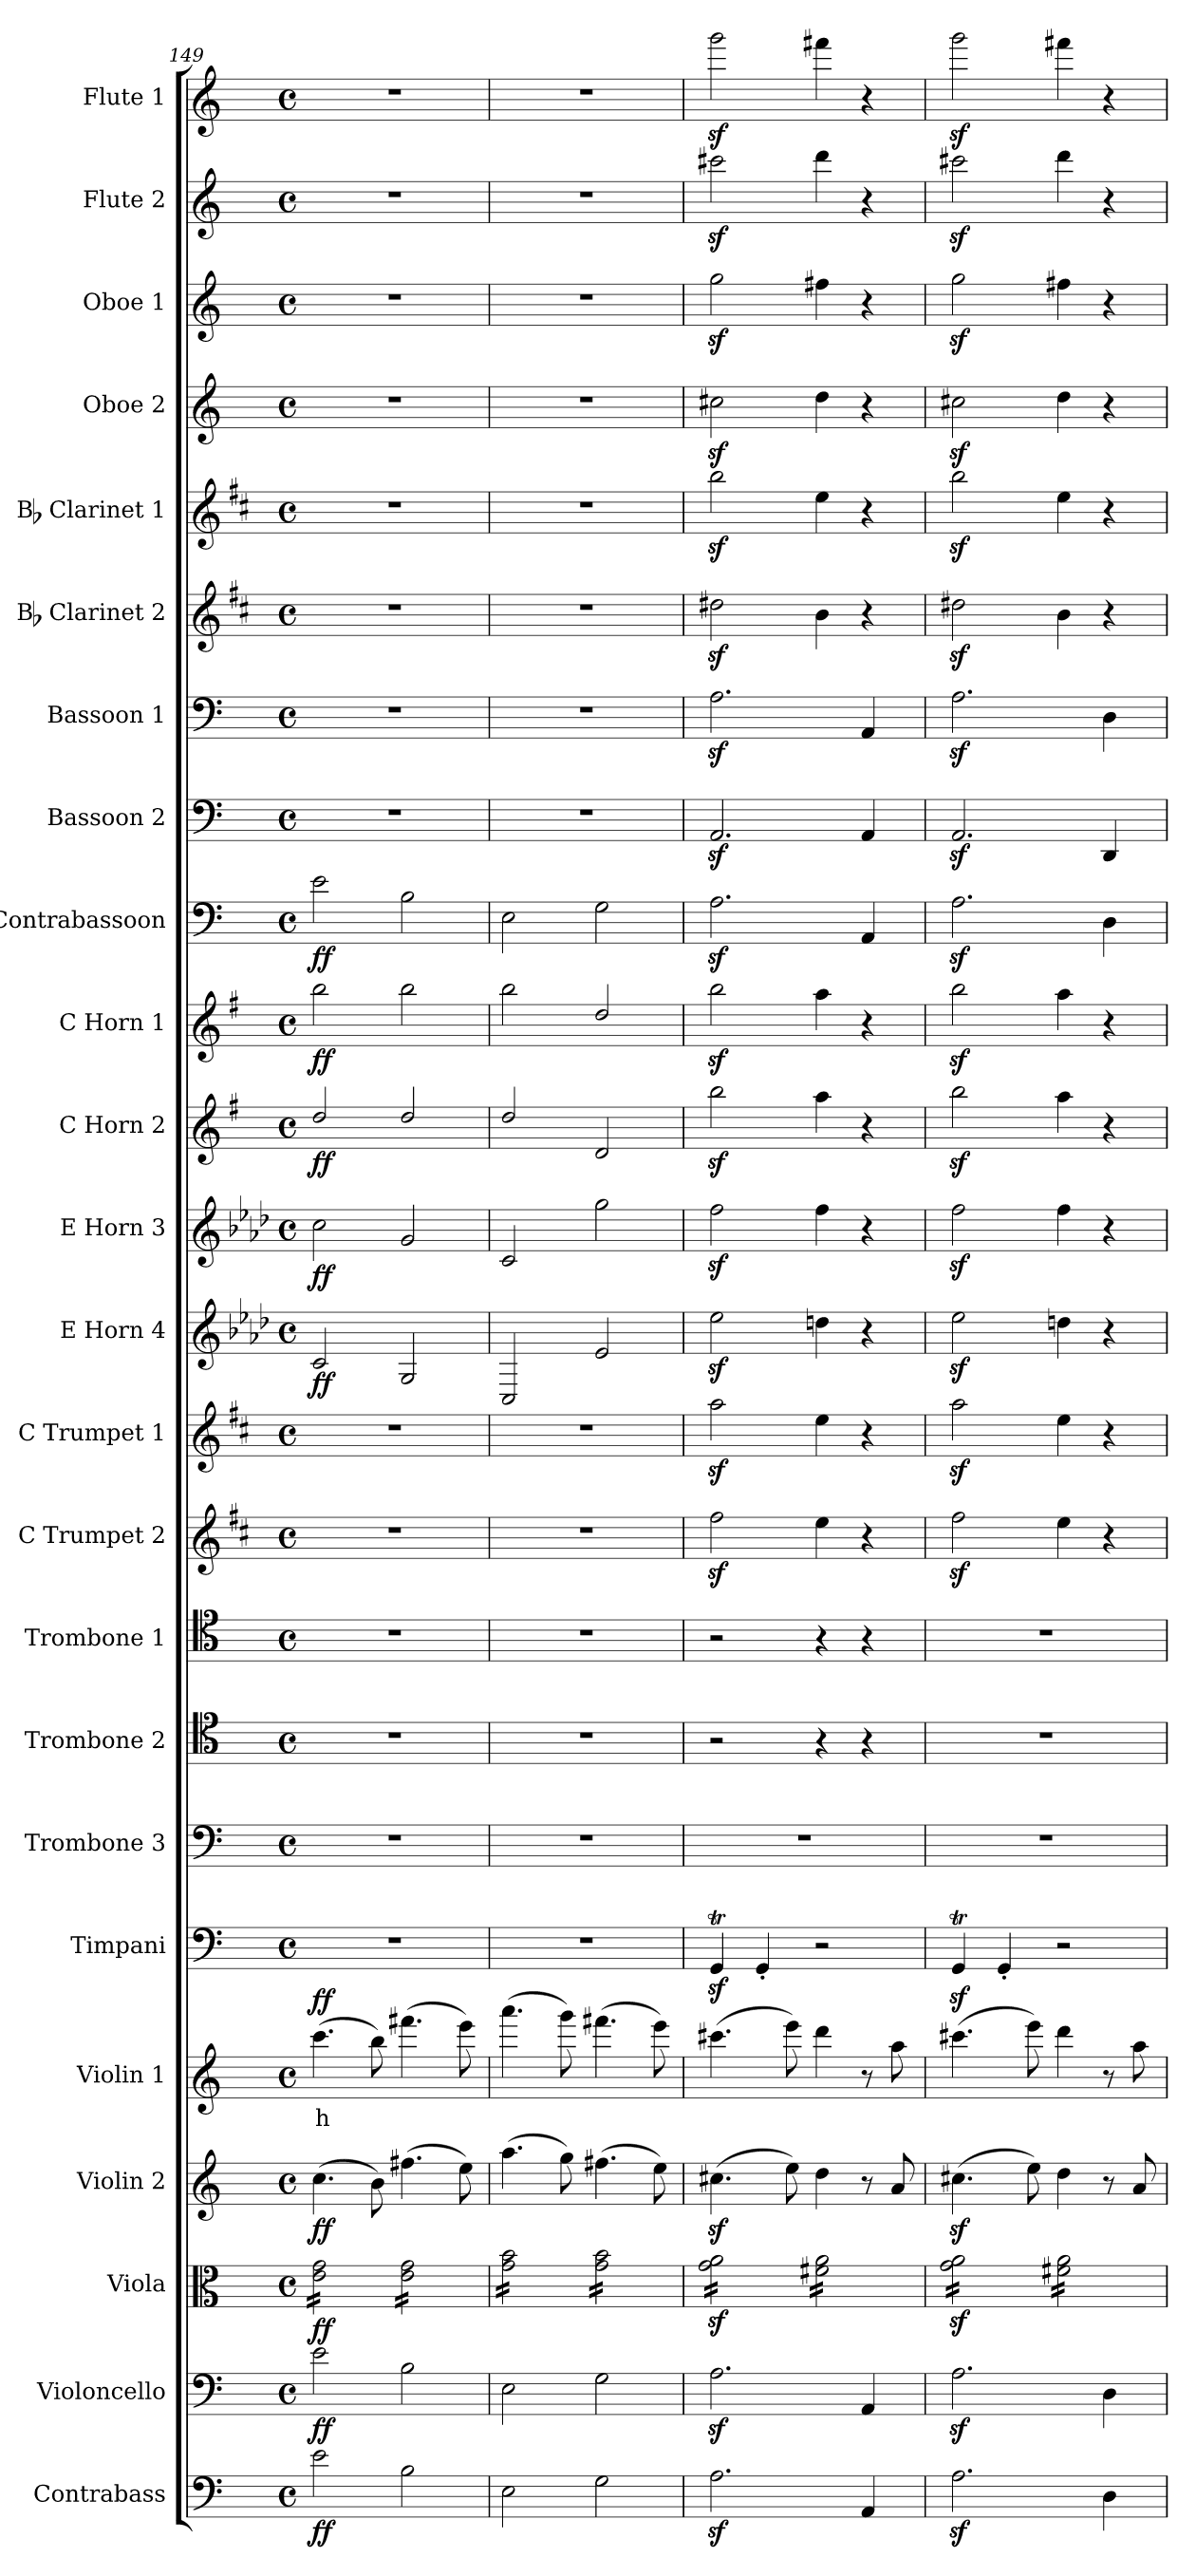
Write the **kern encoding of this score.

**kern	**dynam	**kern	**dynam	**kern	**dynam	**kern	**dynam	**kern	**text	**dynam	**kern	**kern	**kern	**kern	**kern	**kern	**kern	**dynam	**kern	**dynam	**kern	**dynam	**kern	**dynam	**kern	**dynam	**kern	**kern	**kern	**kern	**kern	**kern	**kern	**kern
*part24	*part24	*part23	*part23	*part22	*part22	*part21	*part21	*part20	*part20	*part20	*part19	*part18	*part17	*part16	*part15	*part14	*part13	*part13	*part12	*part12	*part11	*part11	*part10	*part10	*part9	*part9	*part8	*part7	*part6	*part5	*part4	*part3	*part2	*part1
*staff24	*staff24	*staff23	*staff23	*staff22	*staff22	*staff21	*staff21	*staff20	*staff20	*staff20	*staff19	*staff18	*staff17	*staff16	*staff15	*staff14	*staff13	*staff13	*staff12	*staff12	*staff11	*staff11	*staff10	*staff10	*staff9	*staff9	*staff8	*staff7	*staff6	*staff5	*staff4	*staff3	*staff2	*staff1
*I"Contrabass	*	*I"Violoncello	*	*I"Viola	*	*I"Violin 2	*	*I"Violin 1	*	*	*I"Timpani	*I"Trombone 3	*I"Trombone 2	*I"Trombone 1	*I"C Trumpet 2	*I"C Trumpet 1	*I"E Horn 4	*	*I"E Horn 3	*	*I"C Horn 2	*	*I"C Horn 1	*	*I"Contrabassoon	*	*I"Bassoon 2	*I"Bassoon 1	*I"Bb Clarinet 2	*I"Bb Clarinet 1	*I"Oboe 2	*I"Oboe 1	*I"Flute 2	*I"Flute 1
*I'Cb	*	*I'Vc	*	*I'Vla	*	*I'Vln 2	*	*I'Vln 1	*	*	*I'Timp	*I'Trb 3	*I'Trb 2	*I'Trb 1	*I'Tpt 2	*I'Tpt 1	*I'Hn 4	*	*I'Hn 3	*	*I'Hn 2	*	*I'Hn 1	*	*I'C Bsn	*	*I'Bsn 2	*I'Bsn 1	*I'Cl 2	*I'Cl 1	*I'Ob 2	*I'Ob 1	*I'Fl 2	*I'Fl 1
*clefF4	*	*clefF4	*	*clefC3	*	*clefG2	*	*clefG2	*	*	*clefF4	*clefF4	*clefC4	*clefC4	*clefG2	*clefG2	*clefG2	*	*clefG2	*	*clefG2	*	*clefG2	*	*clefF4	*	*clefF4	*clefF4	*clefG2	*clefG2	*clefG2	*clefG2	*clefG2	*clefG2
*ITrd7c12	*	*	*	*	*	*	*	*	*	*	*	*	*	*	*ITrd1c2	*ITrd1c2	*ITrd5c8	*	*ITrd5c8	*	*ITrd4c7	*	*ITrd4c7	*	*ITrd7c12	*	*	*	*ITrd1c2	*ITrd1c2	*	*	*	*
*k[]	*	*k[]	*	*k[]	*	*k[]	*	*k[]	*	*	*k[]	*k[]	*k[]	*k[]	*k[]	*k[]	*k[]	*	*k[]	*	*k[]	*	*k[]	*	*k[]	*	*k[]	*k[]	*k[]	*k[]	*k[]	*k[]	*k[]	*k[]
*M4/4	*	*M4/4	*	*M4/4	*	*M4/4	*	*M4/4	*	*	*M4/4	*M4/4	*M4/4	*M4/4	*M4/4	*M4/4	*M4/4	*	*M4/4	*	*M4/4	*	*M4/4	*	*M4/4	*	*M4/4	*M4/4	*M4/4	*M4/4	*M4/4	*M4/4	*M4/4	*M4/4
*met(c)	*	*met(c)	*	*met(c)	*	*met(c)	*	*met(c)	*	*	*met(c)	*met(c)	*met(c)	*met(c)	*met(c)	*met(c)	*met(c)	*	*met(c)	*	*met(c)	*	*met(c)	*	*met(c)	*	*met(c)	*met(c)	*met(c)	*met(c)	*met(c)	*met(c)	*met(c)	*met(c)
=149	=149	=149	=149	=149	=149	=149	=149	=149	=149	=149	=149	=149	=149	=149	=149	=149	=149	=149	=149	=149	=149	=149	=149	=149	=149	=149	=149	=149	=149	=149	=149	=149	=149	=149
!	!LO:DY:b	!	!LO:DY:b	!	!LO:DY:b	!	!LO:DY:b	!	!LO:LY:b:color=#FF0000	!LO:DY:b	!	!	!	!	!	!	!	!LO:DY:b	!	!	!	!	!	!	!	!	!	!	!	!	!	!	!	!
!	!	!	!	!	!	!	!	!	!	!	!	!	!	!	!	!	!	!LO:DY:n=1:b	!	!LO:DY:b	!	!	!	!	!	!	!	!	!	!	!	!	!	!
!	!	!	!	!	!	!	!	!	!	!	!	!	!	!	!	!	!	!	!	!LO:DY:n=1:b	!	!LO:DY:b	!	!	!	!	!	!	!	!	!	!	!	!
!	!	!	!	!	!	!	!	!	!	!	!	!	!	!	!	!	!	!	!	!	!	!LO:DY:n=1:b	!	!LO:DY:b	!	!	!	!	!	!	!	!	!	!
!	!	!	!	!	!	!	!	!	!	!	!	!	!	!	!	!	!	!	!	!	!	!	!	!LO:DY:n=1:b	!	!LO:DY:b	!	!	!	!	!	!	!	!
*	*	*	*	*tremolo	*	*	*	*	*	*	*	*	*	*	*	*	*	*	*	*	*	*	*	*	*	*	*	*	*	*	*	*	*	*
2E\	ff	2e\	ff	16e\ 16g\LL	ff	(4.cc\	ff	(4.ccc\	h	ff	1r	1r	1r	1r	1r	1r	2E/	f f	2e\	f f	2g/	f f	2ee\	f f	2E\	ff	1r	1r	1r	1r	1r	1r	1r	1r
.	.	.	.	16e\ 16g\	.	.	.	.	.	.	.	.	.	.	.	.	.	.	.	.	.	.	.	.	.	.	.	.	.	.	.	.	.	.
.	.	.	.	16e\ 16g\	.	.	.	.	.	.	.	.	.	.	.	.	.	.	.	.	.	.	.	.	.	.	.	.	.	.	.	.	.	.
.	.	.	.	16e\ 16g\	.	.	.	.	.	.	.	.	.	.	.	.	.	.	.	.	.	.	.	.	.	.	.	.	.	.	.	.	.	.
.	.	.	.	16e\ 16g\	.	.	.	.	.	.	.	.	.	.	.	.	.	.	.	.	.	.	.	.	.	.	.	.	.	.	.	.	.	.
.	.	.	.	16e\ 16g\	.	.	.	.	.	.	.	.	.	.	.	.	.	.	.	.	.	.	.	.	.	.	.	.	.	.	.	.	.	.
.	.	.	.	16e\ 16g\	.	8b\)	.	8bb\)	.	.	.	.	.	.	.	.	.	.	.	.	.	.	.	.	.	.	.	.	.	.	.	.	.	.
.	.	.	.	16e\ 16g\JJ	.	.	.	.	.	.	.	.	.	.	.	.	.	.	.	.	.	.	.	.	.	.	.	.	.	.	.	.	.	.
2BB\	.	2B\	.	16e\ 16g\LL	.	(4.ff#X\	.	(4.fff#X\	.	.	.	.	.	.	.	.	2BB/	.	2B/	.	2g/	.	2ee\	.	2BB\	.	.	.	.	.	.	.	.	.
.	.	.	.	16e\ 16g\	.	.	.	.	.	.	.	.	.	.	.	.	.	.	.	.	.	.	.	.	.	.	.	.	.	.	.	.	.	.
.	.	.	.	16e\ 16g\	.	.	.	.	.	.	.	.	.	.	.	.	.	.	.	.	.	.	.	.	.	.	.	.	.	.	.	.	.	.
.	.	.	.	16e\ 16g\	.	.	.	.	.	.	.	.	.	.	.	.	.	.	.	.	.	.	.	.	.	.	.	.	.	.	.	.	.	.
.	.	.	.	16e\ 16g\	.	.	.	.	.	.	.	.	.	.	.	.	.	.	.	.	.	.	.	.	.	.	.	.	.	.	.	.	.	.
.	.	.	.	16e\ 16g\	.	.	.	.	.	.	.	.	.	.	.	.	.	.	.	.	.	.	.	.	.	.	.	.	.	.	.	.	.	.
.	.	.	.	16e\ 16g\	.	8ee\)	.	8eee\)	.	.	.	.	.	.	.	.	.	.	.	.	.	.	.	.	.	.	.	.	.	.	.	.	.	.
.	.	.	.	16e\ 16g\JJ	.	.	.	.	.	.	.	.	.	.	.	.	.	.	.	.	.	.	.	.	.	.	.	.	.	.	.	.	.	.
=150	=150	=150	=150	=150	=150	=150	=150	=150	=150	=150	=150	=150	=150	=150	=150	=150	=150	=150	=150	=150	=150	=150	=150	=150	=150	=150	=150	=150	=150	=150	=150	=150	=150	=150
2EE\	.	2E\	.	16g\ 16b\LL	.	(4.aa\	.	(4.aaa\	.	.	1r	1r	1r	1r	1r	1r	2EE/	.	2E/	.	2g/	.	2ee\	.	2EE\	.	1r	1r	1r	1r	1r	1r	1r	1r
.	.	.	.	16g\ 16b\	.	.	.	.	.	.	.	.	.	.	.	.	.	.	.	.	.	.	.	.	.	.	.	.	.	.	.	.	.	.
.	.	.	.	16g\ 16b\	.	.	.	.	.	.	.	.	.	.	.	.	.	.	.	.	.	.	.	.	.	.	.	.	.	.	.	.	.	.
.	.	.	.	16g\ 16b\	.	.	.	.	.	.	.	.	.	.	.	.	.	.	.	.	.	.	.	.	.	.	.	.	.	.	.	.	.	.
.	.	.	.	16g\ 16b\	.	.	.	.	.	.	.	.	.	.	.	.	.	.	.	.	.	.	.	.	.	.	.	.	.	.	.	.	.	.
.	.	.	.	16g\ 16b\	.	.	.	.	.	.	.	.	.	.	.	.	.	.	.	.	.	.	.	.	.	.	.	.	.	.	.	.	.	.
.	.	.	.	16g\ 16b\	.	8gg\)	.	8ggg\)	.	.	.	.	.	.	.	.	.	.	.	.	.	.	.	.	.	.	.	.	.	.	.	.	.	.
.	.	.	.	16g\ 16b\JJ	.	.	.	.	.	.	.	.	.	.	.	.	.	.	.	.	.	.	.	.	.	.	.	.	.	.	.	.	.	.
2GG\	.	2G\	.	16g\ 16b\LL	.	(4.ff#X\	.	(4.fff#X\	.	.	.	.	.	.	.	.	2G/	.	2b\	.	2G/	.	2g/	.	2GG\	.	.	.	.	.	.	.	.	.
.	.	.	.	16g\ 16b\	.	.	.	.	.	.	.	.	.	.	.	.	.	.	.	.	.	.	.	.	.	.	.	.	.	.	.	.	.	.
.	.	.	.	16g\ 16b\	.	.	.	.	.	.	.	.	.	.	.	.	.	.	.	.	.	.	.	.	.	.	.	.	.	.	.	.	.	.
.	.	.	.	16g\ 16b\	.	.	.	.	.	.	.	.	.	.	.	.	.	.	.	.	.	.	.	.	.	.	.	.	.	.	.	.	.	.
.	.	.	.	16g\ 16b\	.	.	.	.	.	.	.	.	.	.	.	.	.	.	.	.	.	.	.	.	.	.	.	.	.	.	.	.	.	.
.	.	.	.	16g\ 16b\	.	.	.	.	.	.	.	.	.	.	.	.	.	.	.	.	.	.	.	.	.	.	.	.	.	.	.	.	.	.
.	.	.	.	16g\ 16b\	.	8ee\)	.	8eee\)	.	.	.	.	.	.	.	.	.	.	.	.	.	.	.	.	.	.	.	.	.	.	.	.	.	.
.	.	.	.	16g\ 16b\JJ	.	.	.	.	.	.	.	.	.	.	.	.	.	.	.	.	.	.	.	.	.	.	.	.	.	.	.	.	.	.
=151	=151	=151	=151	=151	=151	=151	=151	=151	=151	=151	=151	=151	=151	=151	=151	=151	=151	=151	=151	=151	=151	=151	=151	=151	=151	=151	=151	=151	=151	=151	=151	=151	=151	=151
2.AAz<\	.	2.Az<\	.	16g\z< 16a\z<LL	.	(4.cc#Xz<\	.	(4.ccc#X\	.	.	4GGz<T/	1r	2r	2r	2eez<\	2ggz<\	2gz<\	.	2az<\	.	2eez<\	.	2eez<\	.	2.AAz<\	.	2.AAz</	2.Az<\	2cc#Xz<\	2aaz<\	2cc#Xz<\	2ggz<\	2ccc#Xz<\	2gggz<\
.	.	.	.	16g\z< 16a\z<	.	.	.	.	.	.	.	.	.	.	.	.	.	.	.	.	.	.	.	.	.	.	.	.	.	.	.	.	.	.
.	.	.	.	16g\z< 16a\z<	.	.	.	.	.	.	.	.	.	.	.	.	.	.	.	.	.	.	.	.	.	.	.	.	.	.	.	.	.	.
.	.	.	.	16g\z< 16a\z<	.	.	.	.	.	.	.	.	.	.	.	.	.	.	.	.	.	.	.	.	.	.	.	.	.	.	.	.	.	.
.	.	.	.	16g\z< 16a\z<	.	.	.	.	.	.	4GG'/	.	.	.	.	.	.	.	.	.	.	.	.	.	.	.	.	.	.	.	.	.	.	.
.	.	.	.	16g\z< 16a\z<	.	.	.	.	.	.	.	.	.	.	.	.	.	.	.	.	.	.	.	.	.	.	.	.	.	.	.	.	.	.
.	.	.	.	16g\z< 16a\z<	.	8ee\)	.	8eee\)	.	.	.	.	.	.	.	.	.	.	.	.	.	.	.	.	.	.	.	.	.	.	.	.	.	.
.	.	.	.	16g\z< 16a\z<JJ	.	.	.	.	.	.	.	.	.	.	.	.	.	.	.	.	.	.	.	.	.	.	.	.	.	.	.	.	.	.
.	.	.	.	16f#X\ 16a\LL	.	4dd\	.	4ddd\	.	.	2r	.	4r	4r	4dd\	4dd\	4f#X\	.	4a\	.	4dd\	.	4dd\	.	.	.	.	.	4a\	4dd\	4dd\	4ff#X\	4ddd\	4fff#X\
.	.	.	.	16f#X\ 16a\	.	.	.	.	.	.	.	.	.	.	.	.	.	.	.	.	.	.	.	.	.	.	.	.	.	.	.	.	.	.
.	.	.	.	16f#X\ 16a\	.	.	.	.	.	.	.	.	.	.	.	.	.	.	.	.	.	.	.	.	.	.	.	.	.	.	.	.	.	.
.	.	.	.	16f#X\ 16a\	.	.	.	.	.	.	.	.	.	.	.	.	.	.	.	.	.	.	.	.	.	.	.	.	.	.	.	.	.	.
4AAA/	.	4AA/	.	16f#X\ 16a\	.	8r	.	8r	.	.	.	.	4r	4r	4r	4r	4r	.	4r	.	4r	.	4r	.	4AAA/	.	4AA/	4AA/	4r	4r	4r	4r	4r	4r
.	.	.	.	16f#X\ 16a\	.	.	.	.	.	.	.	.	.	.	.	.	.	.	.	.	.	.	.	.	.	.	.	.	.	.	.	.	.	.
.	.	.	.	16f#X\ 16a\	.	8a/	.	8aa\	.	.	.	.	.	.	.	.	.	.	.	.	.	.	.	.	.	.	.	.	.	.	.	.	.	.
.	.	.	.	16f#X\ 16a\JJ	.	.	.	.	.	.	.	.	.	.	.	.	.	.	.	.	.	.	.	.	.	.	.	.	.	.	.	.	.	.
!!LO:PB:g=z
=152	=152	=152	=152	=152	=152	=152	=152	=152	=152	=152	=152	=152	=152	=152	=152	=152	=152	=152	=152	=152	=152	=152	=152	=152	=152	=152	=152	=152	=152	=152	=152	=152	=152	=152
2.AAz<\	.	2.Az<\	.	16g\z< 16a\z<LL	.	(4.cc#Xz<\	.	(4.ccc#Xz<\	.	.	4GGT/	1r	1r	1r	2eez<\	2ggz<\	2gz<\	.	2az<\	.	2eez<\	.	2eez<\	.	2.AAz<\	.	2.AAz</	2.Az<\	2cc#Xz<\	2aaz<\	2cc#Xz<\	2ggz<\	2ccc#Xz<\	2gggz<\
.	.	.	.	16g\z< 16a\z<	.	.	.	.	.	.	.	.	.	.	.	.	.	.	.	.	.	.	.	.	.	.	.	.	.	.	.	.	.	.
.	.	.	.	16g\z< 16a\z<	.	.	.	.	.	.	.	.	.	.	.	.	.	.	.	.	.	.	.	.	.	.	.	.	.	.	.	.	.	.
.	.	.	.	16g\z< 16a\z<	.	.	.	.	.	.	.	.	.	.	.	.	.	.	.	.	.	.	.	.	.	.	.	.	.	.	.	.	.	.
.	.	.	.	16g\z< 16a\z<	.	.	.	.	.	.	4GG'/	.	.	.	.	.	.	.	.	.	.	.	.	.	.	.	.	.	.	.	.	.	.	.
.	.	.	.	16g\z< 16a\z<	.	.	.	.	.	.	.	.	.	.	.	.	.	.	.	.	.	.	.	.	.	.	.	.	.	.	.	.	.	.
.	.	.	.	16g\z< 16a\z<	.	8ee\)	.	8eee\)	.	.	.	.	.	.	.	.	.	.	.	.	.	.	.	.	.	.	.	.	.	.	.	.	.	.
.	.	.	.	16g\z< 16a\z<JJ	.	.	.	.	.	.	.	.	.	.	.	.	.	.	.	.	.	.	.	.	.	.	.	.	.	.	.	.	.	.
.	.	.	.	16f#X\ 16a\LL	.	4dd\	.	4ddd\	.	.	2r	.	.	.	4dd\	4dd\	4f#X\	.	4a\	.	4dd\	.	4dd\	.	.	.	.	.	4a\	4dd\	4dd\	4ff#X\	4ddd\	4fff#X\
.	.	.	.	16f#X\ 16a\	.	.	.	.	.	.	.	.	.	.	.	.	.	.	.	.	.	.	.	.	.	.	.	.	.	.	.	.	.	.
.	.	.	.	16f#X\ 16a\	.	.	.	.	.	.	.	.	.	.	.	.	.	.	.	.	.	.	.	.	.	.	.	.	.	.	.	.	.	.
.	.	.	.	16f#X\ 16a\	.	.	.	.	.	.	.	.	.	.	.	.	.	.	.	.	.	.	.	.	.	.	.	.	.	.	.	.	.	.
4DD\	.	4D\	.	16f#X\ 16a\	.	8r	.	8r	.	.	.	.	.	.	4r	4r	4r	.	4r	.	4r	.	4r	.	4DD\	.	4DD/	4D\	4r	4r	4r	4r	4r	4r
.	.	.	.	16f#X\ 16a\	.	.	.	.	.	.	.	.	.	.	.	.	.	.	.	.	.	.	.	.	.	.	.	.	.	.	.	.	.	.
.	.	.	.	16f#X\ 16a\	.	8a/	.	8aa\	.	.	.	.	.	.	.	.	.	.	.	.	.	.	.	.	.	.	.	.	.	.	.	.	.	.
.	.	.	.	16f#X\ 16a\JJ	.	.	.	.	.	.	.	.	.	.	.	.	.	.	.	.	.	.	.	.	.	.	.	.	.	.	.	.	.	.
*	*	*	*	*Xtremolo	*	*	*	*	*	*	*	*	*	*	*	*	*	*	*	*	*	*	*	*	*	*	*	*	*	*	*	*	*	*
=	=	=	=	=	=	=	=	=	=	=	=	=	=	=	=	=	=	=	=	=	=	=	=	=	=	=	=	=	=	=	=	=	=	=
*-	*-	*-	*-	*-	*-	*-	*-	*-	*-	*-	*-	*-	*-	*-	*-	*-	*-	*-	*-	*-	*-	*-	*-	*-	*-	*-	*-	*-	*-	*-	*-	*-	*-	*-
